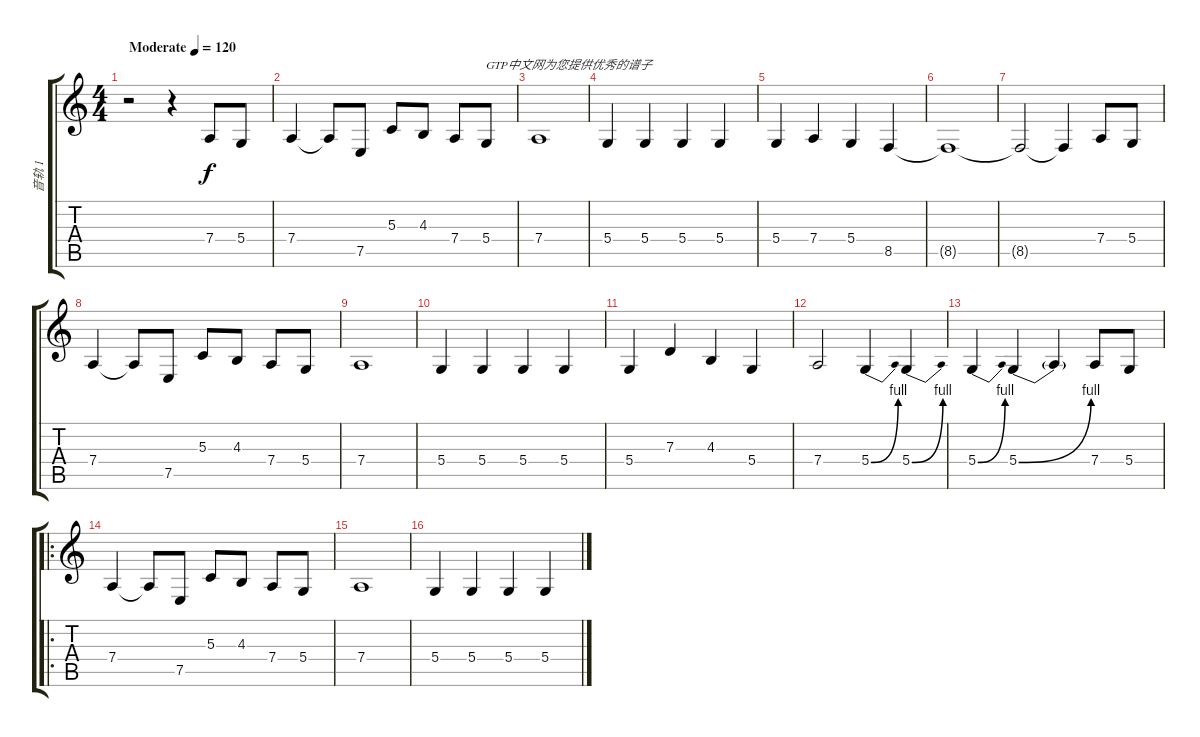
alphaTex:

\track ("音轨 1" "音轨 1") {instrument tremolostrings}
\staff {score tabs}
\tuning (E4 B3 G3 D3 A2 E2) {hide}
\ts (4 4)
\tempo (120 "Moderate")
\clef g2
\ks c
r.2{dy f instrument tremolostrings} r.4 7.4.8 5.4.8 |
7.4.4 7.4{t}.8 7.5.8 5.3.8 4.3.8 7.4.8 5.4.8{txt "GTP中文网为您提供优秀的谱子"} |
7.4.1 |
5.4.4 5.4.4 5.4.4 5.4.4 |
5.4.4 7.4.4 5.4.4 8.5.4 |
8.5{t}.1 |
8.5{t}.2 8.5{t}.4 7.4.8 5.4.8 |
7.4.4 7.4{t}.8 7.5.8 5.3.8 4.3.8 7.4.8 5.4.8 |
7.4.1 |
5.4.4 5.4.4 5.4.4 5.4.4 |
5.4.4 7.3.4 4.3.4 5.4.4 |
7.4.2 5.4{be (bend 0 0 60 4)}.4 5.4{be (bend 0 0 60 4)}.4 |
5.4{be (bend 0 0 60 4)}.4 5.4{be (bend 0 0 60 4)}.4 5.4{t}.4 7.4.8 5.4.8 |
\ro
7.4.4 7.4{t}.8 7.5.8 5.3.8 4.3.8 7.4.8 5.4.8 |
7.4.1 |
5.4.4 5.4.4 5.4.4 5.4.4
